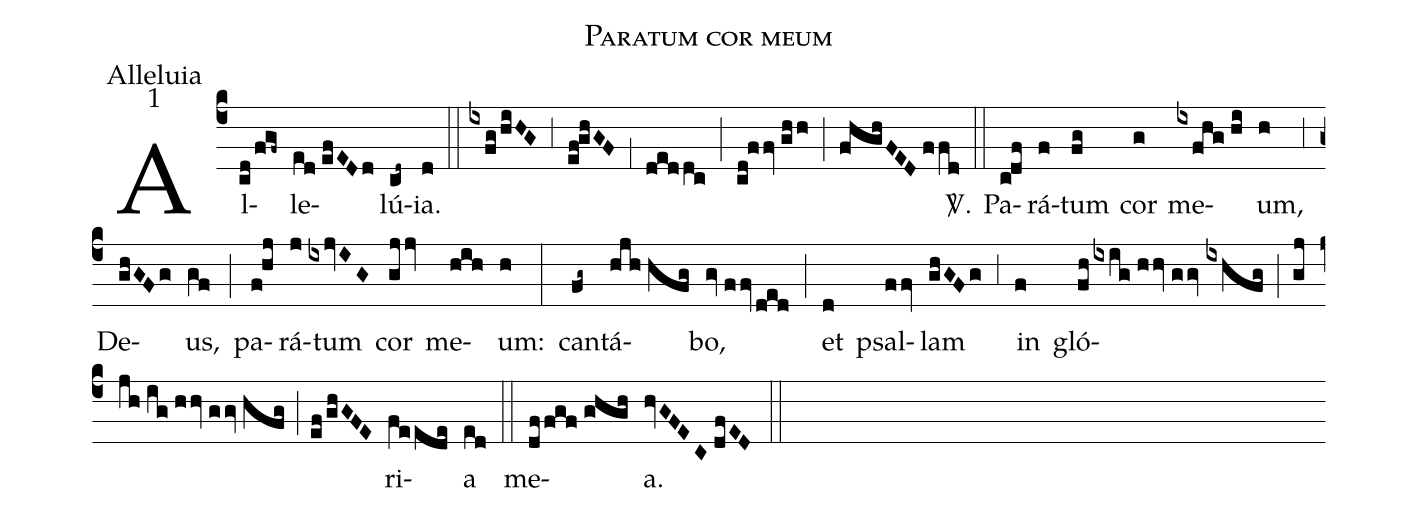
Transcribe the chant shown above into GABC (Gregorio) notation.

name:Paratum cor meum;
office-part:Alleluia;
mode:1;
%%
(c4) Al(cd/fgf~)le(ed//efEDd)lú(cd~)ia.(d) (::) (ixfg/hiHG) (;3) (ef!ghGF) (;1) (deddc) (;) (cd!ffv//ghh) (;) (fhghFED//ffd) <sp>V/</sp>.(::) Pa(c!df)rá(f)tum(fg) cor(g) me(ixfhg//hi)um,(h) (;3) De(ghGFg)us,(gf) (;) pa(f!hj)rá(j)tum(ixjvIG) cor(gjjv) me(hih)um:(h) (:) can(fg~)tá(hjh//hfg)bo,(gv//ffv/ded) (;) et(d) psal(ffv)lam(ghGFg) (;3) in(f) gló(fh/ixig//hhv//ggv//ixhfg;gjjh//ig//hhv//ggv//hfg;ef/ghGFE)ri(feede)a(ed) (::) me(dffgf//ghgh)a.(hvGFEC//dfED) (::)
